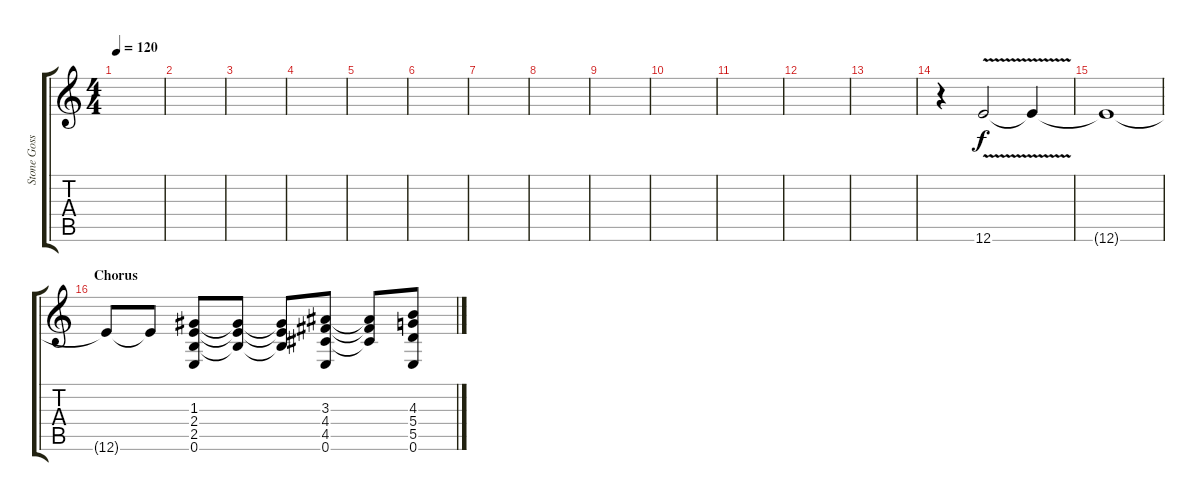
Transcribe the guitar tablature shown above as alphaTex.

\track ("Stone Gossard" "Stone Goss") {instrument overdrivenguitar}
\staff {score tabs}
\tuning (E4 B3 G3 D3 A2 E2) {hide}
\ts (4 4)
\tempo 120
\clef g2
\ks c
|
|
|
|
|
|
|
\section ("" "")
|
|
|
|
|
|
r.4 12.6{v}.2 12.6{t}.4 |
12.6{t}.1 |
\section ("" "Chorus")
12.6{t}.8 12.6{t}.8 (1.3 2.4 2.5 0.6).8 (1.3{t} 2.4{t} 2.5{t}).8 (1.3{t} 2.4{t} 2.5{t}).8 (3.3 4.4 4.5 0.6).8 (3.3{t} 4.4{t} 4.5{t}).8 (4.3 5.4 5.5 0.6).8
